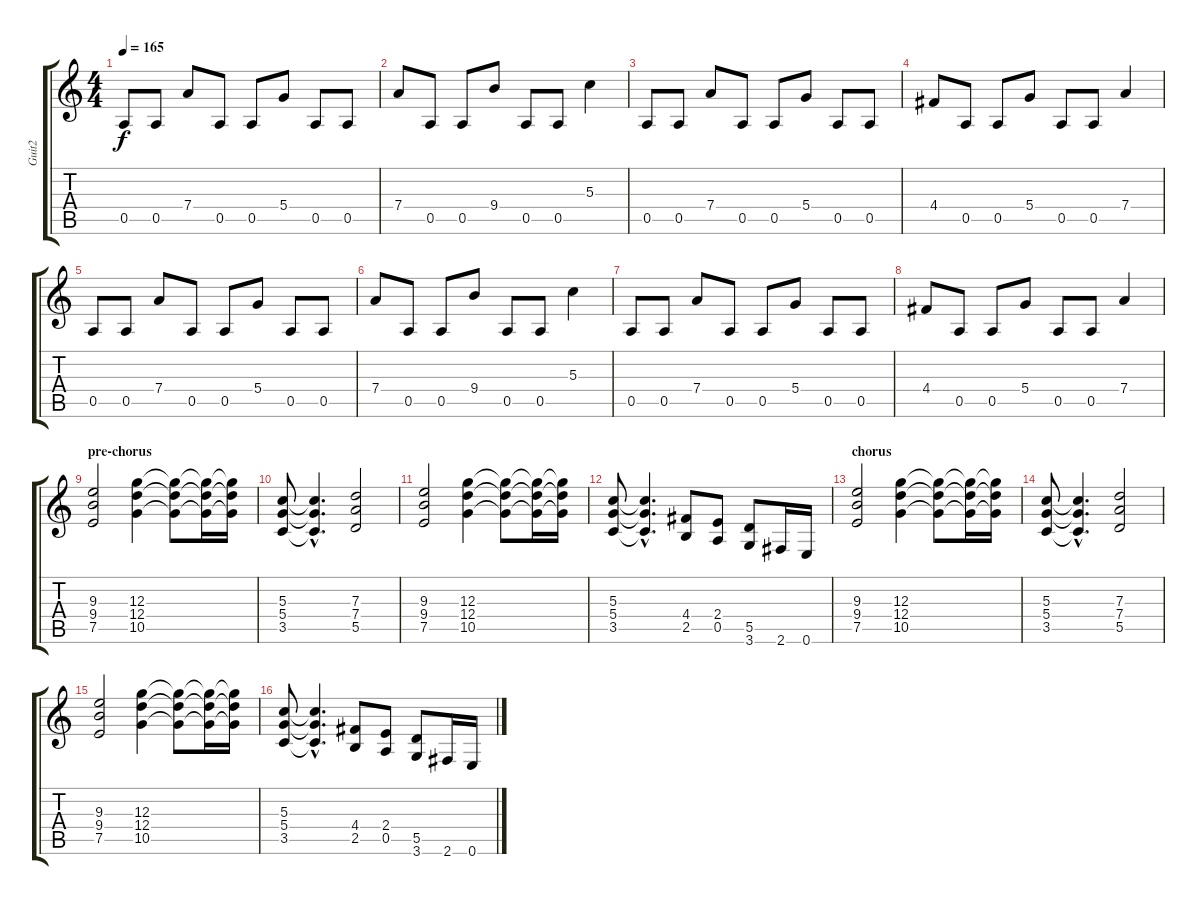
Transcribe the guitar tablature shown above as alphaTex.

\track ("Guit2" "Guit2") {instrument overdrivenguitar}
\staff {score tabs}
\tuning (E4 B3 G3 D3 A2 E2) {hide}
\ts (4 4)
\tempo 165
\clef g2
\ks c
0.5.8{dy f} 0.5.8 7.4.8 0.5.8 0.5.8 5.4.8 0.5.8 0.5.8 |
7.4.8 0.5.8 0.5.8 9.4.8 0.5.8 0.5.8 5.3.4 |
0.5.8 0.5.8 7.4.8 0.5.8 0.5.8 5.4.8 0.5.8 0.5.8 |
4.4.8 0.5.8 0.5.8 5.4.8 0.5.8 0.5.8 7.4.4 |
0.5.8 0.5.8 7.4.8 0.5.8 0.5.8 5.4.8 0.5.8 0.5.8 |
7.4.8 0.5.8 0.5.8 9.4.8 0.5.8 0.5.8 5.3.4 |
0.5.8 0.5.8 7.4.8 0.5.8 0.5.8 5.4.8 0.5.8 0.5.8 |
4.4.8 0.5.8 0.5.8 5.4.8 0.5.8 0.5.8 7.4.4 |
\section ("" "pre-chorus")
(9.3 9.4 7.5).2 (12.3 12.4 10.5).4 (12.3{t} 12.4{t} 10.5{t}).8 (12.3{t} 12.4{t} 10.5{t}).16 (12.3{t} 12.4{t} 10.5{t}).16 |
(5.3 5.4 3.5).8 (5.3{hac t} 5.4{hac t} 3.5{hac t}).4{d} (7.3 7.4 5.5).2 |
(9.3 9.4 7.5).2 (12.3 12.4 10.5).4 (12.3{t} 12.4{t} 10.5{t}).8 (12.3{t} 12.4{t} 10.5{t}).16 (12.3{t} 12.4{t} 10.5{t}).16 |
(5.3 5.4 3.5).8 (5.3{hac t} 5.4{hac t} 3.5{hac t}).4{d} (4.4 2.5).8 (2.4 0.5).8 (5.5 3.6).8 2.6.16 0.6.16 |
\section ("" "chorus")
(9.3 9.4 7.5).2 (12.3 12.4 10.5).4 (12.3{t} 12.4{t} 10.5{t}).8 (12.3{t} 12.4{t} 10.5{t}).16 (12.3{t} 12.4{t} 10.5{t}).16 |
(5.3 5.4 3.5).8 (5.3{hac t} 5.4{hac t} 3.5{hac t}).4{d} (7.3 7.4 5.5).2 |
(9.3 9.4 7.5).2 (12.3 12.4 10.5).4 (12.3{t} 12.4{t} 10.5{t}).8 (12.3{t} 12.4{t} 10.5{t}).16 (12.3{t} 12.4{t} 10.5{t}).16 |
(5.3 5.4 3.5).8 (5.3{hac t} 5.4{hac t} 3.5{hac t}).4{d} (4.4 2.5).8 (2.4 0.5).8 (5.5 3.6).8 2.6.16 0.6.16
